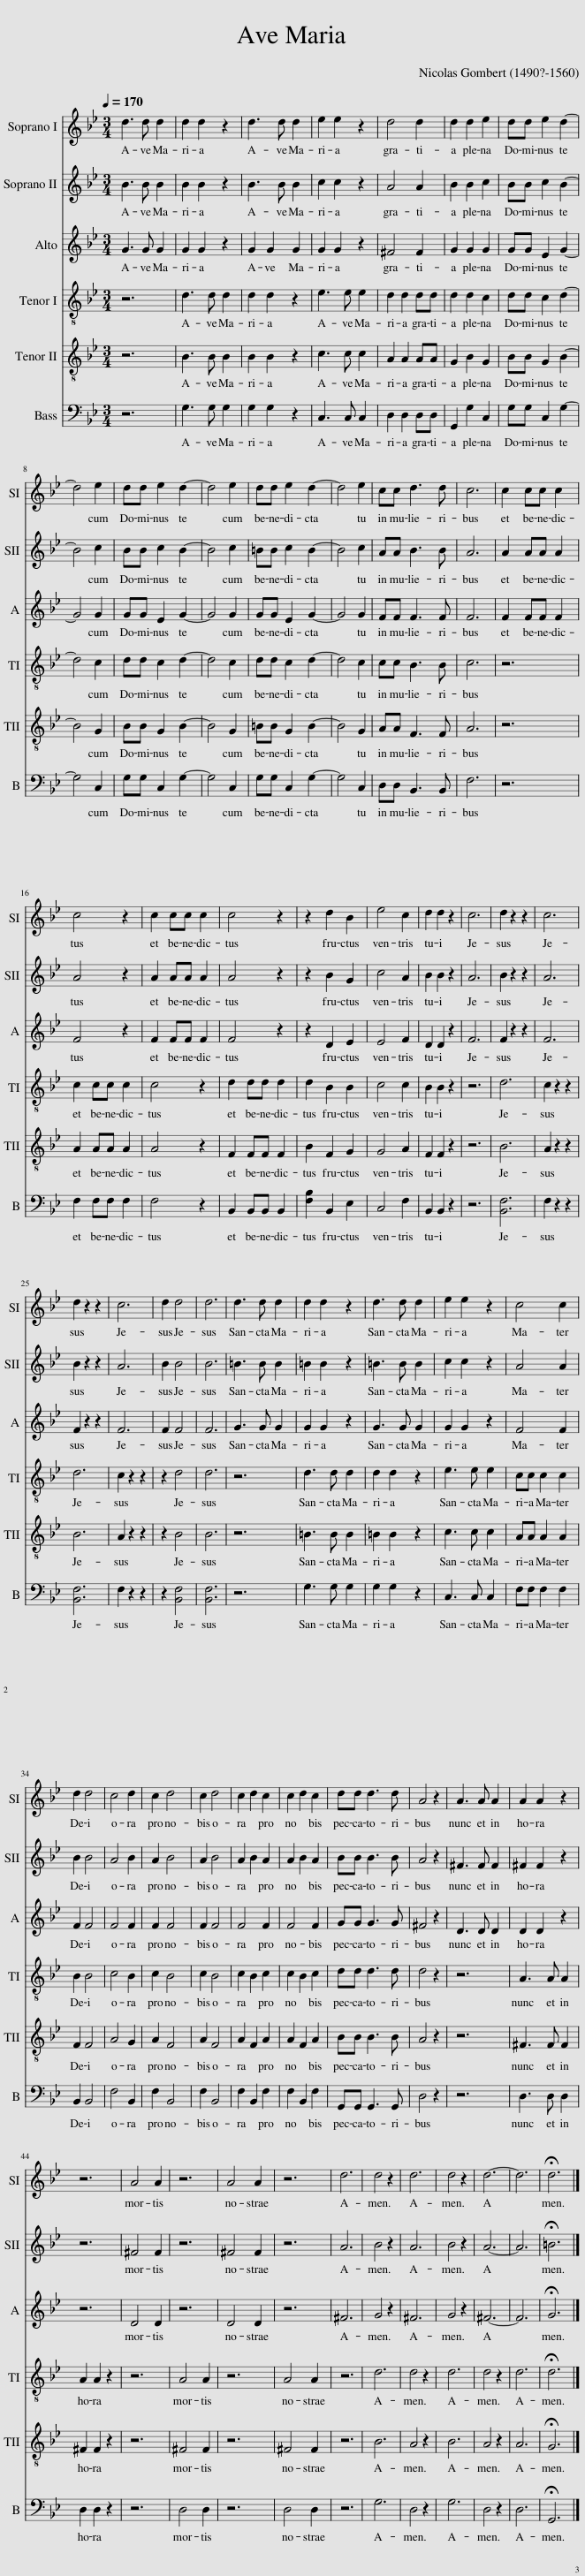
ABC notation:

X:1
%%score 1 2 3 4 5 6
L:1/8
Q:1/4=170
M:3/4
I:linebreak $
K:Gmin
V:1 treble
V:2 treble
V:3 treble
V:4 treble-8
V:5 treble-8
V:6 bass
V:1
 d3 d d2 | d2 d2 z2 | d3 d d2 | e2 e2 z2 | d4 d2 | %5
 d2 d2 e2 | dd e2 d2- |$ d4 e2 | dd e2 d2- | d4 e2 | %10
 dd e2 d2- | d4 e2 | cc d3 d | c6 | c2 cc c2 |$ %15
 c4 z2 | c2 cc c2 | c4 z2 | z2 d2 B2 | e4 c2 | %20
 d2 d2 z2 | c6 | d2 z2 z2 | c6 |$ d2 z2 z2 | %25
 c6 | d2 d4 | d6 | d3 d d2 | d2 d2 z2 | %30
 d3 d d2 | e2 e2 z2 | c4 c2 |$ d2 d4 | c4 d2 | %35
 c2 d4 | c2 d4 | c2 d2 c2 | c2 d2 c2 | dd d3 d | %40
 A4 z2 | A3 A A2 | A2 A2 z2 |$ z6 | A4 A2 | %45
 z6 | A4 A2 | z6 | d6 | d4 z2 | %50
 d6 | d4 z2 | d6- | d6 | !fermata!d6 |] %55
V:2
 B3 B B2 | B2 B2 z2 | B3 B B2 | c2 c2 z2 | A4 A2 | %5
 B2 B2 c2 | BB c2 B2- |$ B4 c2 | BB c2 B2- | B4 c2 | %10
 =BB c2 B2- | B4 c2 | AA B3 B | A6 | A2 AA A2 |$ %15
 A4 z2 | A2 AA A2 | A4 z2 | z2 B2 G2 | c4 A2 | %20
 B2 B2 z2 | A6 | B2 z2 z2 | A6 |$ B2 z2 z2 | %25
 A6 | B2 B4 | B6 | =B3 B B2 | =B2 B2 z2 | %30
 =B3 B B2 | c2 c2 z2 | A4 A2 |$ B2 B4 | A4 B2 | %35
 A2 B4 | A2 B4 | A2 B2 A2 | A2 B2 A2 | BB B3 B | %40
 A4 z2 | ^F3 F F2 | ^F2 F2 z2 |$ z6 | ^F4 F2 | %45
 z6 | ^F4 F2 | z6 | A6 | B4 z2 | %50
 A6 | B4 z2 | A6- | A6 | !fermata!=B6 |] %55
V:3
 G3 G G2 | G2 G2 z2 | G2 G2 G2 | G2 G2 z2 | ^F4 F2 | %5
 G2 G2 G2 | GG E2 G2- |$ G4 G2 | GG E2 G2- | G4 G2 | %10
 GG E2 G2- | G4 G2 | FF F3 F | F6 | F2 FF F2 |$ %15
 F4 z2 | F2 FF F2 | F4 z2 | z2 D2 E2 | E4 F2 | %20
 D2 D2 z2 | F6 | F2 z2 z2 | F6 |$ F2 z2 z2 | %25
 F6 | F2 F4 | F6 | G3 G G2 | G2 G2 z2 | %30
 G3 G G2 | G2 G2 z2 | F4 F2 |$ F2 F4 | F4 F2 | %35
 F2 F4 | F2 F4 | F4 F2 | F4 F2 | GG G3 G | %40
 ^F4 z2 | D3 D D2 | D2 D2 z2 |$ z6 | D4 D2 | %45
 z6 | D4 D2 | z6 | ^F6 | G4 z2 | %50
 ^F6 | G4 z2 | ^F6- | F6 | !fermata!G6 |] %55
V:4
 z6 | d3 d d2 | d2 d2 z2 | e3 e e2 | d2 d2 dd | %5
 d2 d2 c2 | dd c2 d2- |$ d4 c2 | dd c2 d2- | d4 c2 | %10
 dd c2 d2- | d4 c2 | cc B3 B | c6 | z6 |$ %15
 c2 cc c2 | c4 z2 | d2 dd d2 | d2 B2 B2 | c4 c2 | %20
 B2 B2 z2 | z6 | d6 | c2 z2 z2 |$ d6 | %25
 c2 z2 z2 | z2 d4 | d6 | z6 | d3 d d2 | %30
 d2 d2 z2 | e3 e e2 | cc c2 c2 |$ B2 B4 | c4 B2 | %35
 c2 B4 | c2 B4 | c2 B2 c2 | c2 B2 c2 | dd d3 d | %40
 d4 z2 | z6 | A3 A A2 |$ A2 A2 z2 | z6 | %45
 A4 A2 | z6 | A4 A2 | z6 | d6 | %50
 d4 z2 | d6 | d4 z2 | d6 | !fermata!d6 |] %55
V:5
 z6 | B3 B B2 | B2 B2 z2 | c3 c c2 | A2 A2 AA | %5
 G2 B2 G2 | BB G2 B2- |$ B4 G2 | BB G2 B2- | B4 G2 | %10
 =BB G2 B2- | B4 G2 | AA F3 F | A6 | z6 |$ %15
 A2 AA A2 | A4 z2 | F2 FF F2 | B2 F2 G2 | G4 A2 | %20
 F2 F2 z2 | z6 | B6 | A2 z2 z2 |$ B6 | %25
 A2 z2 z2 | z2 B4 | B6 | z6 | =B3 B B2 | %30
 =B2 B2 z2 | c3 c c2 | AA A2 A2 |$ F2 F4 | A4 G2 | %35
 A2 F4 | A2 F4 | A2 F2 A2 | A2 F2 A2 | BB B3 B | %40
 A4 z2 | z6 | ^F3 F F2 |$ ^F2 F2 z2 | z6 | %45
 ^F4 F2 | z6 | ^F4 F2 | z6 | B6 | %50
 A4 z2 | B6 | A4 z2 | A6 | !fermata!G6 |] %55
V:6
 z6 | G,3 G, G,2 | G,2 G,2 z2 | C,3 C, C,2 | D,2 D,2 D,D, | %5
 G,,2 G,2 C,2 | G,G, C,2 G,2- |$ G,4 C,2 | G,G, C,2 G,2- | G,4 C,2 | %10
 G,G, C,2 G,2- | G,4 C,2 | D,D, B,,3 B,, | F,6 | z6 |$ %15
 F,2 F,F, F,2 | F,4 z2 | B,,2 B,,B,, B,,2 | [F,B,]2 B,,2 E,2 | C,4 F,2 | %20
 B,,2 B,,2 z2 | z6 | [B,,F,]6 | F,2 z2 z2 |$ [B,,F,]6 | %25
 F,2 z2 z2 | z2 [B,,F,]4 | [B,,F,]6 | z6 | G,3 G, G,2 | %30
 G,2 G,2 z2 | C,3 C, C,2 | F,F, F,2 F,2 |$ B,,2 B,,4 | F,4 B,,2 | %35
 F,2 B,,4 | F,2 B,,4 | F,2 B,,2 F,2 | F,2 B,,2 F,2 | G,,G,, G,,3 G,, | %40
 D,4 z2 | z6 | D,3 D, D,2 |$ D,2 D,2 z2 | z6 | %45
 D,4 D,2 | z6 | D,4 D,2 | z6 | G,6 | %50
 D,4 z2 | G,6 | D,4 z2 | D,6 | !fermata!G,,6 |] %55
